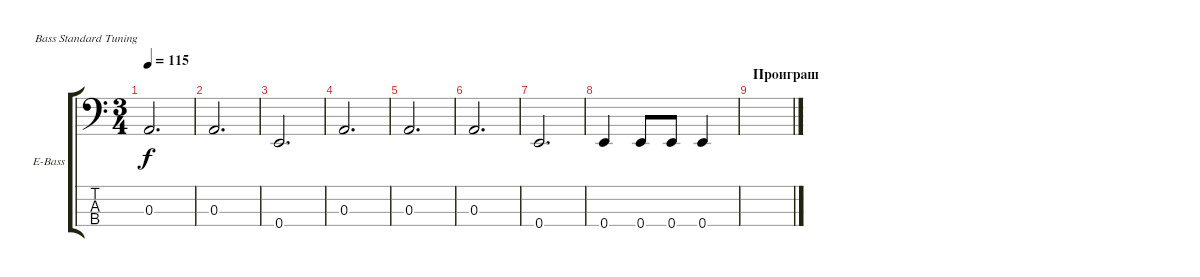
\defaultSystemsLayout 4
\bracketExtendMode groupsimilarinstruments
\firstSystemTrackNameOrientation horizontal
\otherSystemsTrackNameOrientation horizontal
\track ("А. Андреев" "E-Bass") {instrument electricbassfinger}
\staff {score tabs}
\tuning (G2 D2 A1 E1)
\ts (3 4)
\tempo 115
\clef f4
\ks c
0.3.2{d dy f} |
0.3.2{d} |
0.4.2{d} |
0.3.2{d} |
0.3.2{d} |
0.3.2{d} |
0.4.2{d} |
0.4.4 0.4.8 0.4.8 0.4.4 |
\section ("" "Проиграш")
